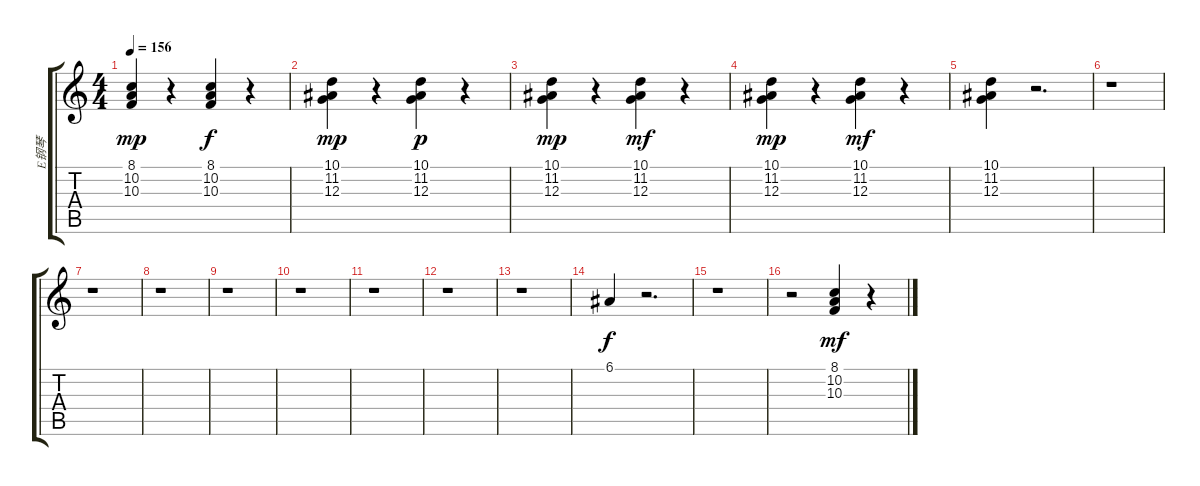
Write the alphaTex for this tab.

\track ("E钢琴" "E钢琴") {instrument acousticgrandpiano}
\staff {score tabs}
\tuning (E4 B3 G3 D3 A2 E2) {hide}
\ts (4 4)
\tempo 156
\clef g2
\ks c
(8.1 10.2 10.3).4{dy mp} r.4 (8.1 10.2 10.3).4{dy f} r.4 |
(10.1 11.2 12.3).4{dy mp} r.4 (10.1 11.2 12.3).4{dy p} r.4 |
(10.1 11.2 12.3).4{dy mp} r.4 (10.1 11.2 12.3).4{dy mf} r.4 |
(10.1 11.2 12.3).4{dy mp} r.4 (10.1 11.2 12.3).4{dy mf} r.4 |
(10.1 11.2 12.3).4 r.2{d} |
r.1 |
r.1 |
r.1 |
r.1 |
r.1 |
r.1 |
r.1 |
r.1 |
6.1.4{dy f} r.2{d} |
r.1 |
r.2 (8.1 10.2 10.3).4{dy mf} r.4
